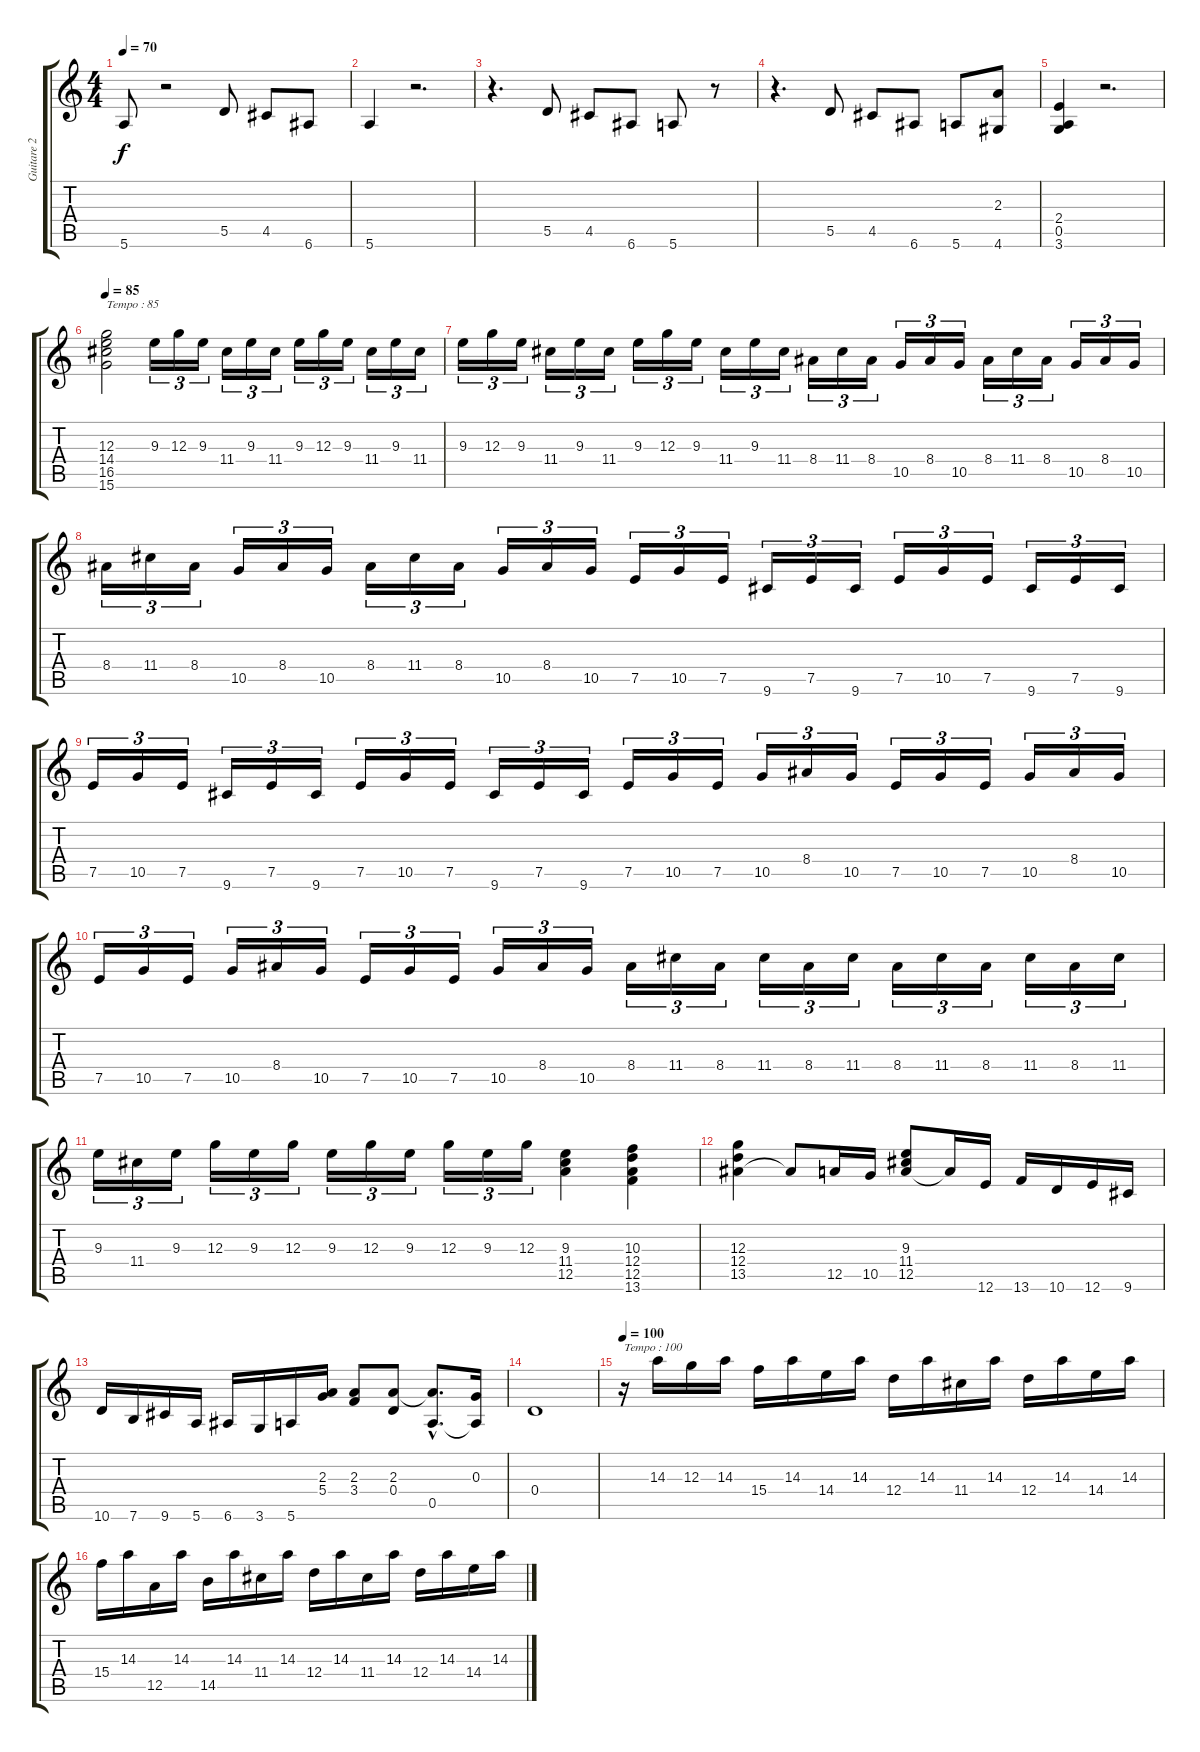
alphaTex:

\track ("Guitare 2" "Guitare 2") {instrument overdrivenguitar}
\staff {score tabs}
\tuning (E4 B3 G3 D3 A2 E2) {hide}
\ts (4 4)
\tempo 70
\clef g2
\ks c
5.6.8{dy f} r.2 5.5.8 4.5.8 6.6.8 |
5.6.4 r.2{d} |
r.4{d} 5.5.8 4.5.8 6.6.8 5.6.8 r.8 |
r.4{d} 5.5.8 4.5.8 6.6.8 5.6.8 (2.3 4.6).8 |
(2.4 0.5 3.6).4 r.2{d} |
\tempo 85
(12.3 14.4 16.5 15.6).2{txt "Tempo : 85"} 9.3.16{tu (3 2)} 12.3.16{tu (3 2)} 9.3.16{tu (3 2)} 11.4.16{tu (3 2)} 9.3.16{tu (3 2)} 11.4.16{tu (3 2)} 9.3.16{tu (3 2)} 12.3.16{tu (3 2)} 9.3.16{tu (3 2)} 11.4.16{tu (3 2)} 9.3.16{tu (3 2)} 11.4.16{tu (3 2)} |
9.3.16{tu (3 2)} 12.3.16{tu (3 2)} 9.3.16{tu (3 2)} 11.4.16{tu (3 2)} 9.3.16{tu (3 2)} 11.4.16{tu (3 2)} 9.3.16{tu (3 2)} 12.3.16{tu (3 2)} 9.3.16{tu (3 2)} 11.4.16{tu (3 2)} 9.3.16{tu (3 2)} 11.4.16{tu (3 2)} 8.4.16{tu (3 2)} 11.4.16{tu (3 2)} 8.4.16{tu (3 2)} 10.5.16{tu (3 2)} 8.4.16{tu (3 2)} 10.5.16{tu (3 2)} 8.4.16{tu (3 2)} 11.4.16{tu (3 2)} 8.4.16{tu (3 2)} 10.5.16{tu (3 2)} 8.4.16{tu (3 2)} 10.5.16{tu (3 2)} |
8.4.16{tu (3 2)} 11.4.16{tu (3 2)} 8.4.16{tu (3 2)} 10.5.16{tu (3 2)} 8.4.16{tu (3 2)} 10.5.16{tu (3 2)} 8.4.16{tu (3 2)} 11.4.16{tu (3 2)} 8.4.16{tu (3 2)} 10.5.16{tu (3 2)} 8.4.16{tu (3 2)} 10.5.16{tu (3 2)} 7.5.16{tu (3 2)} 10.5.16{tu (3 2)} 7.5.16{tu (3 2)} 9.6.16{tu (3 2)} 7.5.16{tu (3 2)} 9.6.16{tu (3 2)} 7.5.16{tu (3 2)} 10.5.16{tu (3 2)} 7.5.16{tu (3 2)} 9.6.16{tu (3 2)} 7.5.16{tu (3 2)} 9.6.16{tu (3 2)} |
7.5.16{tu (3 2)} 10.5.16{tu (3 2)} 7.5.16{tu (3 2)} 9.6.16{tu (3 2)} 7.5.16{tu (3 2)} 9.6.16{tu (3 2)} 7.5.16{tu (3 2)} 10.5.16{tu (3 2)} 7.5.16{tu (3 2)} 9.6.16{tu (3 2)} 7.5.16{tu (3 2)} 9.6.16{tu (3 2)} 7.5.16{tu (3 2)} 10.5.16{tu (3 2)} 7.5.16{tu (3 2)} 10.5.16{tu (3 2)} 8.4.16{tu (3 2)} 10.5.16{tu (3 2)} 7.5.16{tu (3 2)} 10.5.16{tu (3 2)} 7.5.16{tu (3 2)} 10.5.16{tu (3 2)} 8.4.16{tu (3 2)} 10.5.16{tu (3 2)} |
7.5.16{tu (3 2)} 10.5.16{tu (3 2)} 7.5.16{tu (3 2)} 10.5.16{tu (3 2)} 8.4.16{tu (3 2)} 10.5.16{tu (3 2)} 7.5.16{tu (3 2)} 10.5.16{tu (3 2)} 7.5.16{tu (3 2)} 10.5.16{tu (3 2)} 8.4.16{tu (3 2)} 10.5.16{tu (3 2)} 8.4.16{tu (3 2)} 11.4.16{tu (3 2)} 8.4.16{tu (3 2)} 11.4.16{tu (3 2)} 8.4.16{tu (3 2)} 11.4.16{tu (3 2)} 8.4.16{tu (3 2)} 11.4.16{tu (3 2)} 8.4.16{tu (3 2)} 11.4.16{tu (3 2)} 8.4.16{tu (3 2)} 11.4.16{tu (3 2)} |
9.3.16{tu (3 2)} 11.4.16{tu (3 2)} 9.3.16{tu (3 2)} 12.3.16{tu (3 2)} 9.3.16{tu (3 2)} 12.3.16{tu (3 2)} 9.3.16{tu (3 2)} 12.3.16{tu (3 2)} 9.3.16{tu (3 2)} 12.3.16{tu (3 2)} 9.3.16{tu (3 2)} 12.3.16{tu (3 2)} (9.3 11.4 12.5).4 (10.3 12.4 12.5 13.6).4 |
(12.3 12.4 13.5).4 13.5{t}.8 12.5.16 10.5.16 (9.3 11.4 12.5).8 12.5{t}.16 12.6.16 13.6.16 10.6.16 12.6.16 9.6.16 |
10.6.16 7.6.16 9.6.16 5.6.16 6.6.16 3.6.16 5.6.16 (2.3 5.4).16 (2.3 3.4).8 (2.3 0.4).8 (2.3{hac t} 0.5{hac}).8{d} (0.3 0.5{t}).16 |
0.4.1 |
\tempo 100
r.16{txt "Tempo : 100"} 14.3.16 12.3.16 14.3.16 15.4.16 14.3.16 14.4.16 14.3.16 12.4.16 14.3.16 11.4.16 14.3.16 12.4.16 14.3.16 14.4.16 14.3.16 |
15.4.16 14.3.16 12.5.16 14.3.16 14.5.16 14.3.16 11.4.16 14.3.16 12.4.16 14.3.16 11.4.16 14.3.16 12.4.16 14.3.16 14.4.16 14.3.16
